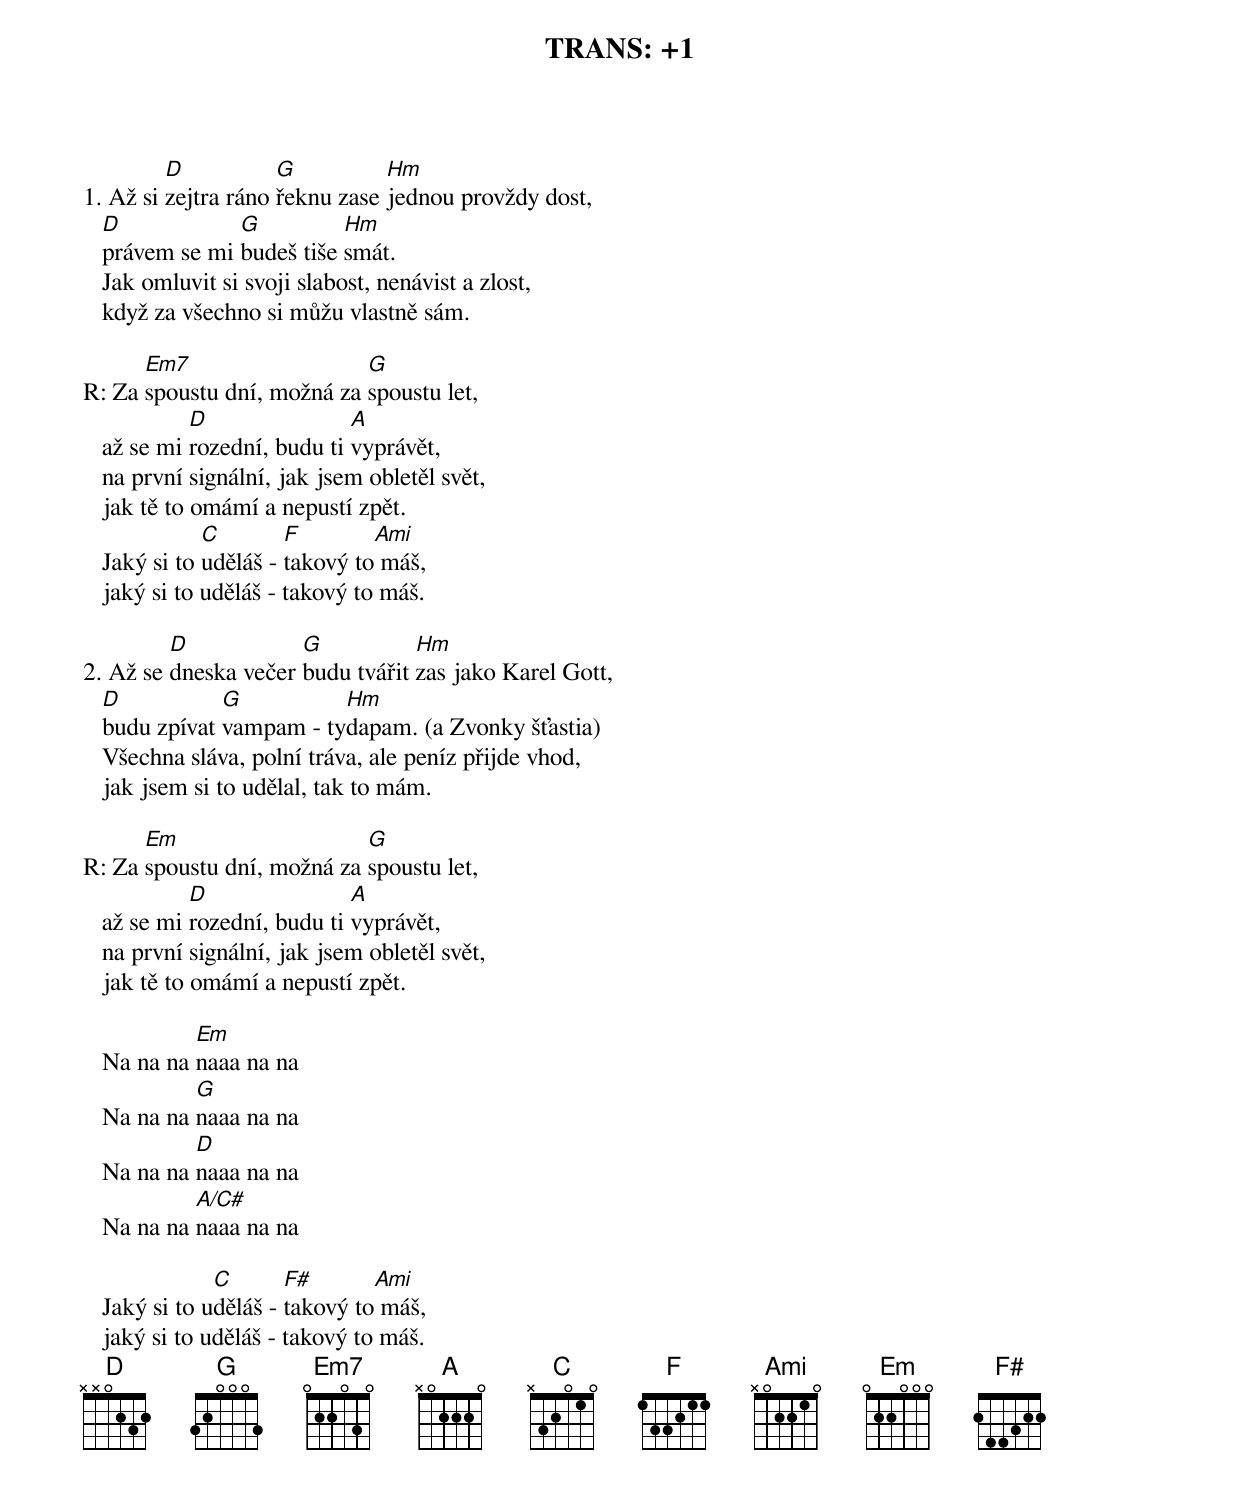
TRANS: +1
         D           G          Hm
1. Až si zejtra ráno řeknu zase jednou provždy dost,
   D            G          Hm
   právem se mi budeš tiše smát.
   Jak omluvit si svoji slabost, nenávist a zlost,
   když za všechno si můžu vlastně sám.

      Em7                   G
R: Za spoustu dní, možná za spoustu let,
            D                A
   až se mi rozední, budu ti vyprávět,
   na první signální, jak jsem obletěl svět,
   jak tě to omámí a nepustí zpět.
              C        F        Ami
   Jaký si to uděláš - takový to máš,
   jaký si to uděláš - takový to máš.

         D            G           Hm
2. Až se dneska večer budu tvářit zas jako Karel Gott,
   D           G          Hm
   budu zpívat vampam - tydapam. (a Zvonky šťastia)
   Všechna sláva, polní tráva, ale peníz přijde vhod,
   jak jsem si to udělal, tak to mám.

      Em                    G
R: Za spoustu dní, možná za spoustu let,
            D                A
   až se mi rozední, budu ti vyprávět,
   na první signální, jak jsem obletěl svět,
   jak tě to omámí a nepustí zpět.

            Em
   Na na na naaa na na
            G
   Na na na naaa na na
            D
   Na na na naaa na na
            A/C#
   Na na na naaa na na

               C       F#       Ami
   Jaký si to uděláš - takový to máš,
   jaký si to uděláš - takový to máš.
